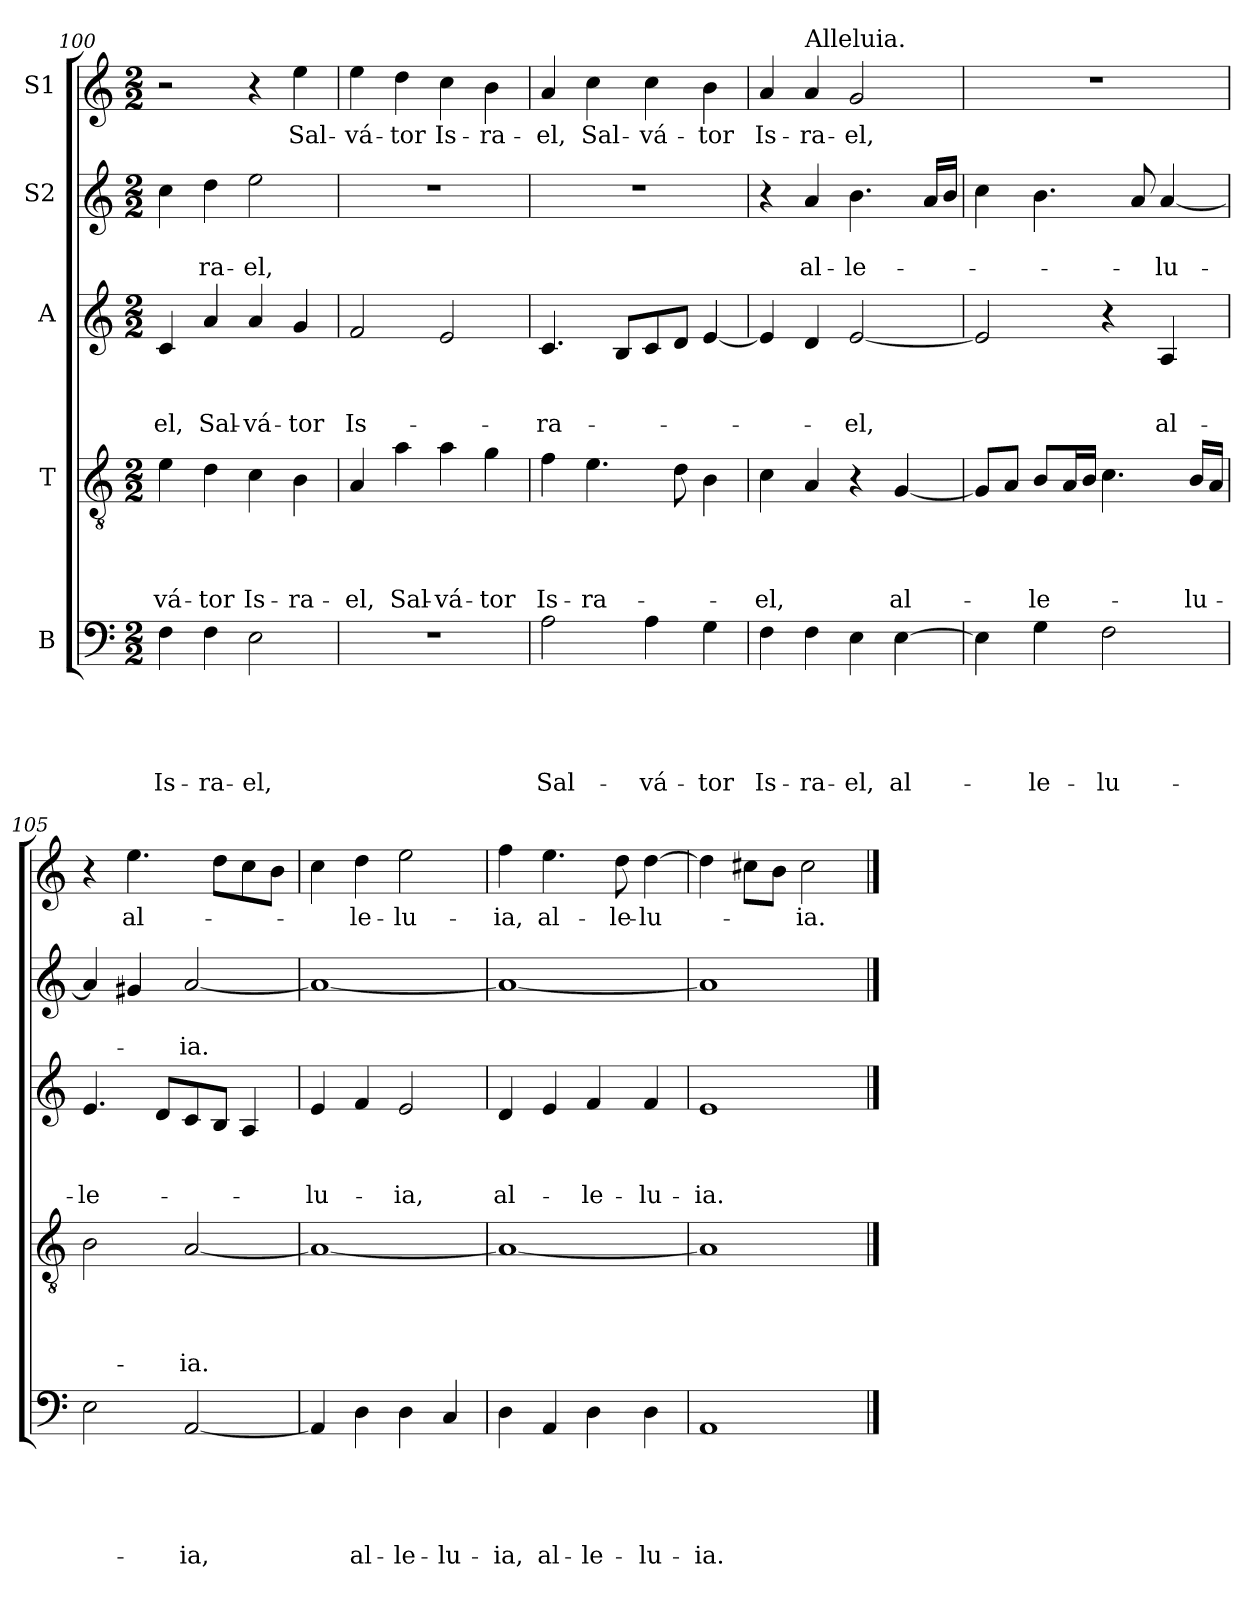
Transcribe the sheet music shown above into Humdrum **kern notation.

**kern	**text	**text	**text	**text	**text	**kern	**text	**text	**text	**text	**kern	**text	**text	**text	**kern	**text	**text	**kern	**text
*part5	*part5	*part5	*part5	*part5	*part5	*part4	*part4	*part4	*part4	*part4	*part3	*part3	*part3	*part3	*part2	*part2	*part2	*part1	*part1
*staff5	*staff5	*staff5	*staff5	*staff5	*staff5	*staff4	*staff4	*staff4	*staff4	*staff4	*staff3	*staff3	*staff3	*staff3	*staff2	*staff2	*staff2	*staff1	*staff1
*I"B	*	*	*	*	*	*I"T	*	*	*	*	*I"A	*	*	*	*I"S2	*	*	*I"S1	*
*clefF4	*	*	*	*	*	*clefGv2	*	*	*	*	*clefG2	*	*	*	*clefG2	*	*	*clefG2	*
*k[]	*	*	*	*	*	*k[]	*	*	*	*	*k[]	*	*	*	*k[]	*	*	*k[]	*
*C:	*	*	*	*	*	*C:	*	*	*	*	*C:	*	*	*	*C:	*	*	*C:	*
*M2/2	*	*	*	*	*	*M2/2	*	*	*	*	*M2/2	*	*	*	*M2/2	*	*	*M2/2	*
=100	=100	=100	=100	=100	=100	=100	=100	=100	=100	=100	=100	=100	=100	=100	=100	=100	=100	=100	=100
!	!	!	!	!	!LO:LY:b	!	!	!	!	!LO:LY:b	!	!	!	!LO:LY:b	!	!	!	!	!
4F\	.	.	.	.	Is-	4e\	.	.	.	-vá-	4c/	.	.	-el,	4cc\	.	.	2r	.
!	!	!	!	!	!LO:LY:b	!	!	!	!	!LO:LY:b	!	!	!	!LO:LY:b	!	!	!LO:LY:b	!	!
4F\	.	.	.	.	-ra-	4d\	.	.	.	-tor	4a/	.	.	Sal-	4dd\	.	-ra-	.	.
!	!	!	!	!	!LO:LY:b	!	!	!	!	!LO:LY:b	!	!	!	!LO:LY:b	!	!	!LO:LY:b	!	!
2E\	.	.	.	.	-el,	4c\	.	.	.	Is-	4a/	.	.	-vá-	2ee\	.	-el,	4r	.
!	!	!	!	!	!	!	!	!	!	!LO:LY:b	!	!	!	!LO:LY:b	!	!	!	!	!LO:LY:b
.	.	.	.	.	.	4B\	.	.	.	-ra-	4g/	.	.	-tor	.	.	.	4ee\	Sal-
=101	=101	=101	=101	=101	=101	=101	=101	=101	=101	=101	=101	=101	=101	=101	=101	=101	=101	=101	=101
!	!	!	!	!	!	!	!	!	!	!LO:LY:b	!	!	!	!LO:LY:b	!	!	!	!	!LO:LY:b
1r	.	.	.	.	.	4A/	.	.	.	-el,	2f/	.	.	Is-	1r	.	.	4ee\	-vá-
!	!	!	!	!	!	!	!	!	!	!LO:LY:b	!	!	!	!	!	!	!	!	!LO:LY:b
.	.	.	.	.	.	4a\	.	.	.	Sal-	.	.	.	.	.	.	.	4dd\	-tor
!	!	!	!	!	!	!	!	!	!	!LO:LY:b	!	!	!	!	!	!	!	!	!LO:LY:b
.	.	.	.	.	.	4a\	.	.	.	-vá-	2e/	.	.	.	.	.	.	4cc\	Is-
!	!	!	!	!	!	!	!	!	!	!LO:LY:b	!	!	!	!	!	!	!	!	!LO:LY:b
.	.	.	.	.	.	4g\	.	.	.	-tor	.	.	.	.	.	.	.	4b\	-ra-
=102	=102	=102	=102	=102	=102	=102	=102	=102	=102	=102	=102	=102	=102	=102	=102	=102	=102	=102	=102
!	!	!	!	!	!LO:LY:b	!	!	!	!	!LO:LY:b	!	!	!	!LO:LY:b	!	!	!	!	!LO:LY:b
2A\	.	.	.	.	Sal-	4f\	.	.	.	Is-	4.c/	.	.	-ra-	1r	.	.	4a/	-el,
!	!	!	!	!	!	!	!	!	!	!LO:LY:b	!	!	!	!	!	!	!	!	!LO:LY:b
.	.	.	.	.	.	4.e\	.	.	.	-ra-	.	.	.	.	.	.	.	4cc\	Sal-
.	.	.	.	.	.	.	.	.	.	.	8B/L	.	.	.	.	.	.	.	.
!	!	!	!	!	!LO:LY:b	!	!	!	!	!	!	!	!	!	!	!	!	!	!LO:LY:b
4A\	.	.	.	.	-vá-	.	.	.	.	.	8c/	.	.	.	.	.	.	4cc\	-vá-
.	.	.	.	.	.	8d\	.	.	.	.	8d/J	.	.	.	.	.	.	.	.
!	!	!	!	!	!LO:LY:b	!	!	!	!	!	!	!	!	!	!	!	!	!	!LO:LY:b
4G\	.	.	.	.	-tor	4B\	.	.	.	.	[4e/	.	.	.	.	.	.	4b\	-tor
=103	=103	=103	=103	=103	=103	=103	=103	=103	=103	=103	=103	=103	=103	=103	=103	=103	=103	=103	=103
!	!	!	!	!	!LO:LY:b	!	!	!	!	!LO:LY:b	!	!	!	!	!	!	!	!	!LO:LY:b
4F\	.	.	.	.	Is-	4c\	.	.	.	-el,	4e/]	.	.	.	4r	.	.	4a/	Is-
!	!	!	!	!	!	!	!	!	!	!	!	!	!	!	!	!	!	!LO:TX:a:t=Alleluia.	!
!	!	!	!	!	!LO:LY:b	!	!	!	!	!	!	!	!	!	!	!	!LO:LY:b	!	!LO:LY:b
4F\	.	.	.	.	-ra-	4A/	.	.	.	.	4d/	.	.	.	4a/	.	al-	4a/	-ra-
!	!	!	!	!	!LO:LY:b	!	!	!	!	!	!	!	!	!LO:LY:b	!	!	!LO:LY:b	!	!LO:LY:b
4E\	.	.	.	.	-el,	4r	.	.	.	.	[2e/	.	.	-el,	4.b\	.	-le-	2g/	-el,
!	!	!	!	!	!LO:LY:b	!	!	!	!	!LO:LY:b	!	!	!	!	!	!	!	!	!
[4E\	.	.	.	.	al-	[4G/	.	.	.	al-	.	.	.	.	.	.	.	.	.
.	.	.	.	.	.	.	.	.	.	.	.	.	.	.	16a/LL	.	.	.	.
.	.	.	.	.	.	.	.	.	.	.	.	.	.	.	16b/JJ	.	.	.	.
!!LO:PB:g=z
=104	=104	=104	=104	=104	=104	=104	=104	=104	=104	=104	=104	=104	=104	=104	=104	=104	=104	=104	=104
4E\]	.	.	.	.	.	8G/L]	.	.	.	.	2e/]	.	.	.	4cc\	.	.	1r	.
.	.	.	.	.	.	8A/J	.	.	.	.	.	.	.	.	.	.	.	.	.
!	!	!	!	!	!LO:LY:b	!	!	!	!	!LO:LY:b	!	!	!	!	!	!	!	!	!
4G\	.	.	.	.	-le-	8B/L	.	.	.	-le-	.	.	.	.	4.b\	.	.	.	.
.	.	.	.	.	.	16A/L	.	.	.	.	.	.	.	.	.	.	.	.	.
.	.	.	.	.	.	16B/JJ	.	.	.	.	.	.	.	.	.	.	.	.	.
!	!	!	!	!	!LO:LY:b	!	!	!	!	!	!	!	!	!	!	!	!	!	!
2F\	.	.	.	.	-lu-	4.c\	.	.	.	.	4r	.	.	.	.	.	.	.	.
.	.	.	.	.	.	.	.	.	.	.	.	.	.	.	8a/	.	.	.	.
!	!	!	!	!	!	!	!	!	!	!	!	!	!	!LO:LY:b	!	!	!LO:LY:b	!	!
.	.	.	.	.	.	.	.	.	.	.	4A/	.	.	al-	[4a/	.	-lu-	.	.
!	!	!	!	!	!	!	!	!	!	!LO:LY:b	!	!	!	!	!	!	!	!	!
.	.	.	.	.	.	16B/LL	.	.	.	-lu-	.	.	.	.	.	.	.	.	.
.	.	.	.	.	.	16A/JJ	.	.	.	.	.	.	.	.	.	.	.	.	.
=105	=105	=105	=105	=105	=105	=105	=105	=105	=105	=105	=105	=105	=105	=105	=105	=105	=105	=105	=105
!	!	!	!	!	!	!	!	!	!	!	!	!	!	!LO:LY:b	!	!	!	!	!
2E\	.	.	.	.	.	2B\	.	.	.	.	4.e/	.	.	-le-	4a/]	.	.	4r	.
!	!	!	!	!	!	!	!	!	!	!	!	!	!	!	!	!	!	!	!LO:LY:b
.	.	.	.	.	.	.	.	.	.	.	.	.	.	.	4g#i/	.	.	4.ee\	al-
.	.	.	.	.	.	.	.	.	.	.	8d/L	.	.	.	.	.	.	.	.
!	!	!	!	!	!LO:LY:b	!	!	!	!	!LO:LY:b	!	!	!	!	!	!	!LO:LY:b	!	!
[2AA/	.	.	.	.	-ia,	[2A/	.	.	.	-ia.	8c/	.	.	.	[2a/	.	-ia.	.	.
.	.	.	.	.	.	.	.	.	.	.	8B/J	.	.	.	.	.	.	8dd\L	.
.	.	.	.	.	.	.	.	.	.	.	4A/	.	.	.	.	.	.	8cc\	.
.	.	.	.	.	.	.	.	.	.	.	.	.	.	.	.	.	.	8b\J	.
=106	=106	=106	=106	=106	=106	=106	=106	=106	=106	=106	=106	=106	=106	=106	=106	=106	=106	=106	=106
!	!	!	!	!	!	!	!	!	!	!	!	!	!	!LO:LY:b	!	!	!	!	!
4AA/]	.	.	.	.	.	1A_	.	.	.	.	4e/	.	.	-lu-	1a_	.	.	4cc\	.
!	!	!	!	!	!LO:LY:b	!	!	!	!	!	!	!	!	!	!	!	!	!	!LO:LY:b
4D\	.	.	.	.	al-	.	.	.	.	.	4f/	.	.	.	.	.	.	4dd\	-le-
!	!	!	!	!	!LO:LY:b	!	!	!	!	!	!	!	!	!LO:LY:b	!	!	!	!	!LO:LY:b
4D\	.	.	.	.	-le-	.	.	.	.	.	2e/	.	.	-ia,	.	.	.	2ee\	-lu-
!	!	!	!	!	!LO:LY:b	!	!	!	!	!	!	!	!	!	!	!	!	!	!
4C/	.	.	.	.	-lu-	.	.	.	.	.	.	.	.	.	.	.	.	.	.
=107	=107	=107	=107	=107	=107	=107	=107	=107	=107	=107	=107	=107	=107	=107	=107	=107	=107	=107	=107
!	!	!	!	!	!LO:LY:b	!	!	!	!	!	!	!	!	!LO:LY:b	!	!	!	!	!LO:LY:b
4D\	.	.	.	.	-ia,	1A_	.	.	.	.	4d/	.	.	al-	1a_	.	.	4ff\	-ia,
!	!	!	!	!	!LO:LY:b	!	!	!	!	!	!	!	!	!	!	!	!	!	!LO:LY:b
4AA/	.	.	.	.	al-	.	.	.	.	.	4e/	.	.	.	.	.	.	4.ee\	al-
!	!	!	!	!	!LO:LY:b	!	!	!	!	!	!	!	!	!LO:LY:b	!	!	!	!	!
4D\	.	.	.	.	-le-	.	.	.	.	.	4f/	.	.	-le-	.	.	.	.	.
!	!	!	!	!	!	!	!	!	!	!	!	!	!	!	!	!	!	!	!LO:LY:b
.	.	.	.	.	.	.	.	.	.	.	.	.	.	.	.	.	.	8dd\	-le-
!	!	!	!	!	!LO:LY:b	!	!	!	!	!	!	!	!	!LO:LY:b	!	!	!	!	!LO:LY:b
4D\	.	.	.	.	-lu-	.	.	.	.	.	4f/	.	.	-lu-	.	.	.	[4dd\	-lu-
=108	=108	=108	=108	=108	=108	=108	=108	=108	=108	=108	=108	=108	=108	=108	=108	=108	=108	=108	=108
!	!	!	!	!	!LO:LY:b	!	!	!	!	!	!	!	!	!LO:LY:b	!	!	!	!	!
1AA	.	.	.	.	-ia.	1A]	.	.	.	.	1e	.	.	-ia.	1a]	.	.	4dd\]	.
.	.	.	.	.	.	.	.	.	.	.	.	.	.	.	.	.	.	8cc#i\L	.
.	.	.	.	.	.	.	.	.	.	.	.	.	.	.	.	.	.	8b\J	.
!	!	!	!	!	!	!	!	!	!	!	!	!	!	!	!	!	!	!	!LO:LY:b
.	.	.	.	.	.	.	.	.	.	.	.	.	.	.	.	.	.	2cc#i\	-ia.
==	==	==	==	==	==	==	==	==	==	==	==	==	==	==	==	==	==	==	==
*-	*-	*-	*-	*-	*-	*-	*-	*-	*-	*-	*-	*-	*-	*-	*-	*-	*-	*-	*-
